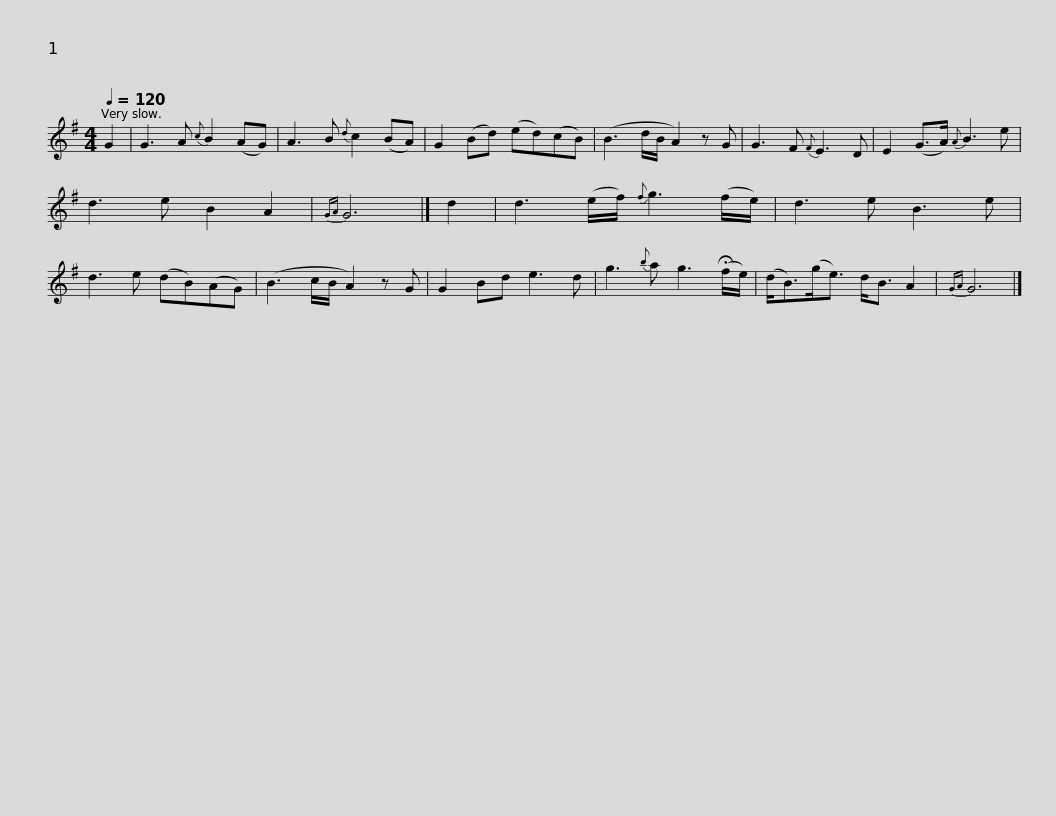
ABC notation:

X:1
L:1/8
Q:1/4=120
M:4/4
I:linebreak $
K:G
V:1 treble
V:1
 G2 | G3 A{c} B2 (AG) | A3 B{d} c2 (BA) | G2 (Bd) (ed)(cB) | (B3 d/B/ A2) z G | %5
 G3 F{F} E3 D | E2 (G>A){A} B3 e |$ d3 e B2 A2 |{GA} G6 |] d2 | %10
 d3 (e/f/){f} g3 (f/e/) | d3 e B3 e | d3 e (dB)(AG) | (B3 c/B/ A2) z G | G2 Bd e3 d |$ %15
 g3{b} a g3 (!fermata!f/e/) | (d<B)(g<e) d<B A2 |{GA} G6 |] %18
